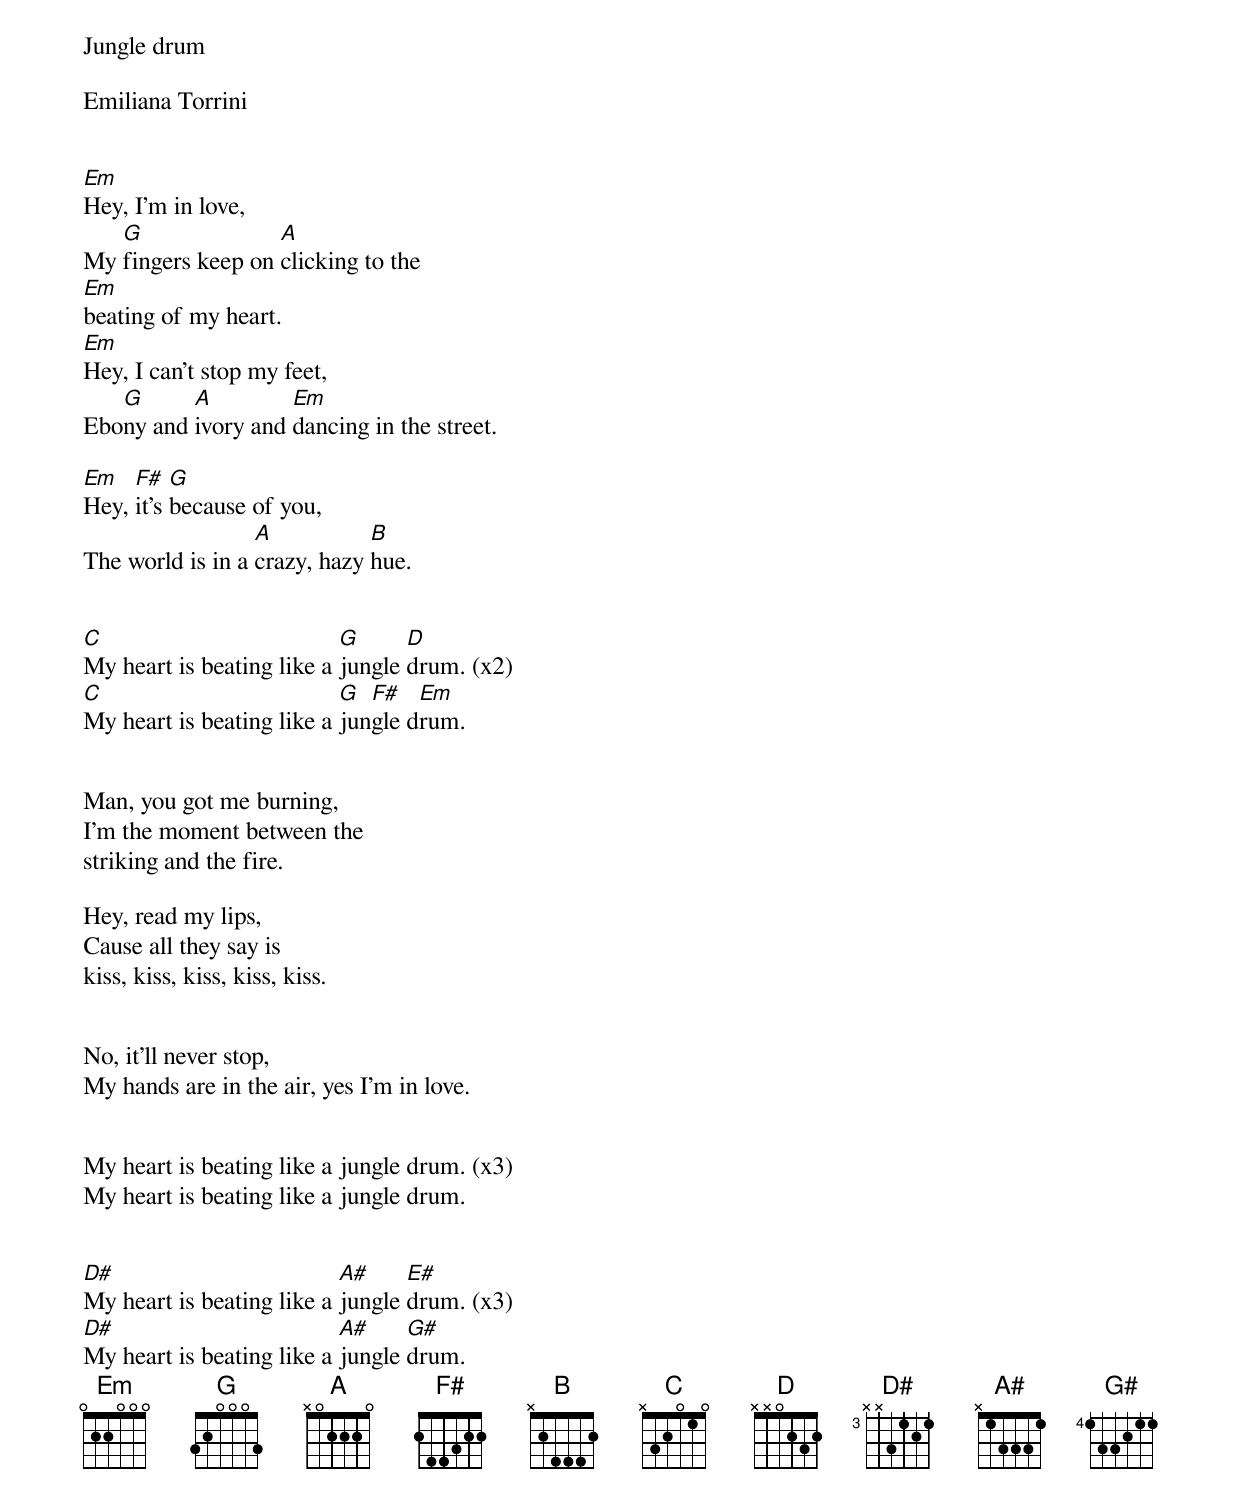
Jungle drum

Emiliana Torrini


[Em]Hey, I'm in love,
My [G]fingers keep on [A]clicking to the
[Em]beating of my heart.
[Em]Hey, I can't stop my feet,
Ebo[G]ny and [A]ivory and [Em]dancing in the street.

[Em]Hey, [F#]it's [G]because of you,
The world is in a [A]crazy, hazy [B]hue.


[C]My heart is beating like a [G]jungle [D]drum. (x2)
[C]My heart is beating like a [G]jun[F#]gle d[Em]rum.


Man, you got me burning,
I'm the moment between the
striking and the fire.

Hey, read my lips,
Cause all they say is
kiss, kiss, kiss, kiss, kiss.


No, it'll never stop,
My hands are in the air, yes I'm in love.


My heart is beating like a jungle drum. (x3)
My heart is beating like a jungle drum.


[D#]My heart is beating like a [A#]jungle [E#]drum. (x3)
[D#]My heart is beating like a [A#]jungle [G#]drum.
